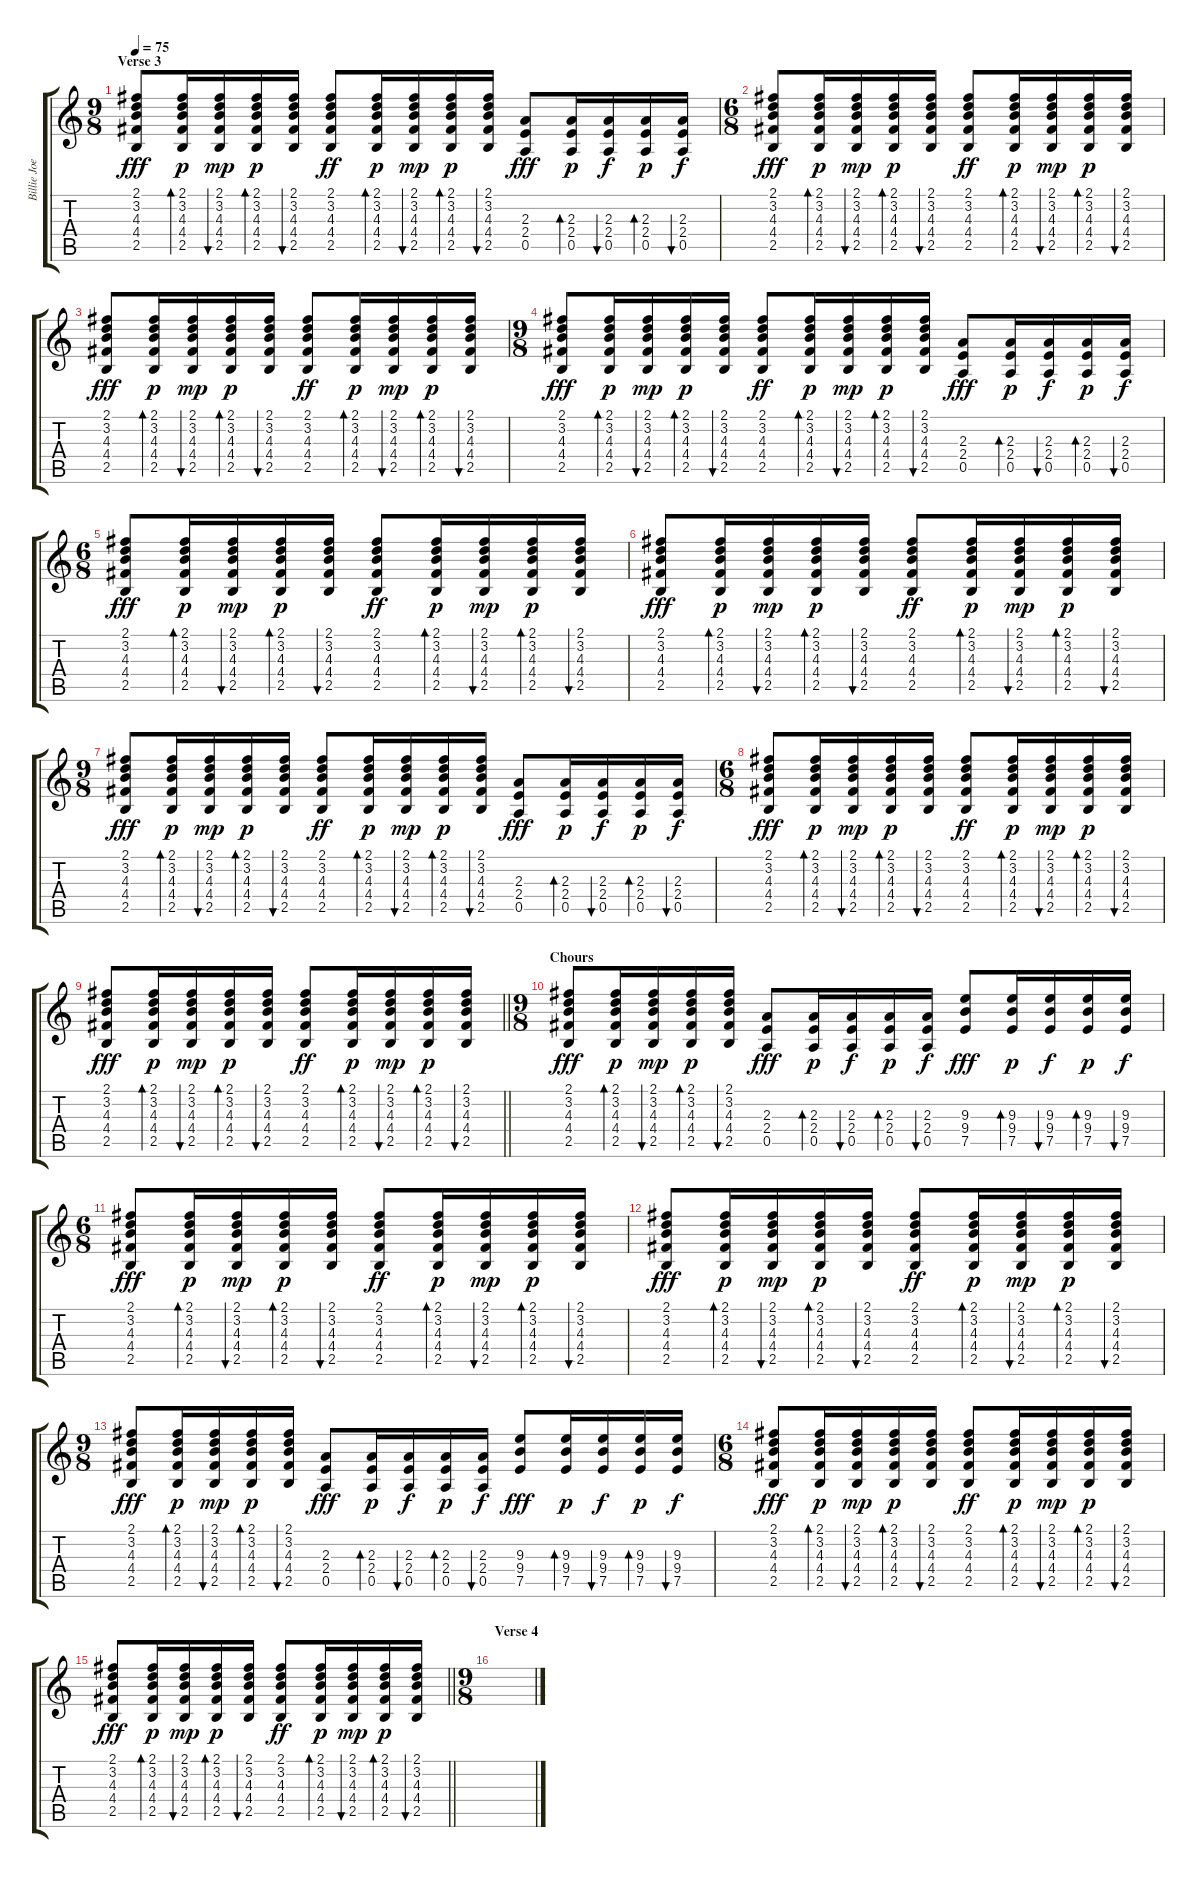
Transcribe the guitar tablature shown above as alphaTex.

\track ("Billie Joe Armstrong - Lead guitar" "Billie Joe") {instrument acousticguitarsteel}
\staff {score tabs}
\tuning (E4 B3 G3 D3 A2 E2) {hide}
\ts (9 8)
\section ("" "Verse 3")
\tempo 75
\clef g2
\ks c
(2.1 3.2 4.3 4.4 2.5).8{dy fff} (2.1 3.2 4.3 4.4 2.5).16{bd 60 dy p} (2.1 3.2 4.3 4.4 2.5).16{bu 60 dy mp} (2.1 3.2 4.3 4.4 2.5).16{bd 60 dy p} (2.1 3.2 4.3 4.4 2.5).16{bu 60} (2.1 3.2 4.3 4.4 2.5).8{dy ff} (2.1 3.2 4.3 4.4 2.5).16{bd 60 dy p} (2.1 3.2 4.3 4.4 2.5).16{bu 60 dy mp} (2.1 3.2 4.3 4.4 2.5).16{bd 60 dy p} (2.1 3.2 4.3 4.4 2.5).16{bu 60} (2.3 2.4 0.5).8{dy fff} (2.3 2.4 0.5).16{bd 60 dy p} (2.3 2.4 0.5).16{bu 60 dy f} (2.3 2.4 0.5).16{bd 60 dy p} (2.3 2.4 0.5).16{bu 60 dy f} |
\ts (6 8)
(2.1 3.2 4.3 4.4 2.5).8{dy fff} (2.1 3.2 4.3 4.4 2.5).16{bd 60 dy p} (2.1 3.2 4.3 4.4 2.5).16{bu 60 dy mp} (2.1 3.2 4.3 4.4 2.5).16{bd 60 dy p} (2.1 3.2 4.3 4.4 2.5).16{bu 60} (2.1 3.2 4.3 4.4 2.5).8{dy ff} (2.1 3.2 4.3 4.4 2.5).16{bd 60 dy p} (2.1 3.2 4.3 4.4 2.5).16{bu 60 dy mp} (2.1 3.2 4.3 4.4 2.5).16{bd 60 dy p} (2.1 3.2 4.3 4.4 2.5).16{bu 60} |
(2.1 3.2 4.3 4.4 2.5).8{dy fff} (2.1 3.2 4.3 4.4 2.5).16{bd 60 dy p} (2.1 3.2 4.3 4.4 2.5).16{bu 60 dy mp} (2.1 3.2 4.3 4.4 2.5).16{bd 60 dy p} (2.1 3.2 4.3 4.4 2.5).16{bu 60} (2.1 3.2 4.3 4.4 2.5).8{dy ff} (2.1 3.2 4.3 4.4 2.5).16{bd 60 dy p} (2.1 3.2 4.3 4.4 2.5).16{bu 60 dy mp} (2.1 3.2 4.3 4.4 2.5).16{bd 60 dy p} (2.1 3.2 4.3 4.4 2.5).16{bu 60} |
\ts (9 8)
(2.1 3.2 4.3 4.4 2.5).8{dy fff} (2.1 3.2 4.3 4.4 2.5).16{bd 60 dy p} (2.1 3.2 4.3 4.4 2.5).16{bu 60 dy mp} (2.1 3.2 4.3 4.4 2.5).16{bd 60 dy p} (2.1 3.2 4.3 4.4 2.5).16{bu 60} (2.1 3.2 4.3 4.4 2.5).8{dy ff} (2.1 3.2 4.3 4.4 2.5).16{bd 60 dy p} (2.1 3.2 4.3 4.4 2.5).16{bu 60 dy mp} (2.1 3.2 4.3 4.4 2.5).16{bd 60 dy p} (2.1 3.2 4.3 4.4 2.5).16{bu 60} (2.3 2.4 0.5).8{dy fff} (2.3 2.4 0.5).16{bd 60 dy p} (2.3 2.4 0.5).16{bu 60 dy f} (2.3 2.4 0.5).16{bd 60 dy p} (2.3 2.4 0.5).16{bu 60 dy f} |
\ts (6 8)
(2.1 3.2 4.3 4.4 2.5).8{dy fff} (2.1 3.2 4.3 4.4 2.5).16{bd 60 dy p} (2.1 3.2 4.3 4.4 2.5).16{bu 60 dy mp} (2.1 3.2 4.3 4.4 2.5).16{bd 60 dy p} (2.1 3.2 4.3 4.4 2.5).16{bu 60} (2.1 3.2 4.3 4.4 2.5).8{dy ff} (2.1 3.2 4.3 4.4 2.5).16{bd 60 dy p} (2.1 3.2 4.3 4.4 2.5).16{bu 60 dy mp} (2.1 3.2 4.3 4.4 2.5).16{bd 60 dy p} (2.1 3.2 4.3 4.4 2.5).16{bu 60} |
(2.1 3.2 4.3 4.4 2.5).8{dy fff} (2.1 3.2 4.3 4.4 2.5).16{bd 60 dy p} (2.1 3.2 4.3 4.4 2.5).16{bu 60 dy mp} (2.1 3.2 4.3 4.4 2.5).16{bd 60 dy p} (2.1 3.2 4.3 4.4 2.5).16{bu 60} (2.1 3.2 4.3 4.4 2.5).8{dy ff} (2.1 3.2 4.3 4.4 2.5).16{bd 60 dy p} (2.1 3.2 4.3 4.4 2.5).16{bu 60 dy mp} (2.1 3.2 4.3 4.4 2.5).16{bd 60 dy p} (2.1 3.2 4.3 4.4 2.5).16{bu 60} |
\ts (9 8)
(2.1 3.2 4.3 4.4 2.5).8{dy fff} (2.1 3.2 4.3 4.4 2.5).16{bd 60 dy p} (2.1 3.2 4.3 4.4 2.5).16{bu 60 dy mp} (2.1 3.2 4.3 4.4 2.5).16{bd 60 dy p} (2.1 3.2 4.3 4.4 2.5).16{bu 60} (2.1 3.2 4.3 4.4 2.5).8{dy ff} (2.1 3.2 4.3 4.4 2.5).16{bd 60 dy p} (2.1 3.2 4.3 4.4 2.5).16{bu 60 dy mp} (2.1 3.2 4.3 4.4 2.5).16{bd 60 dy p} (2.1 3.2 4.3 4.4 2.5).16{bu 60} (2.3 2.4 0.5).8{dy fff} (2.3 2.4 0.5).16{bd 60 dy p} (2.3 2.4 0.5).16{bu 60 dy f} (2.3 2.4 0.5).16{bd 60 dy p} (2.3 2.4 0.5).16{bu 60 dy f} |
\ts (6 8)
(2.1 3.2 4.3 4.4 2.5).8{dy fff} (2.1 3.2 4.3 4.4 2.5).16{bd 60 dy p} (2.1 3.2 4.3 4.4 2.5).16{bu 60 dy mp} (2.1 3.2 4.3 4.4 2.5).16{bd 60 dy p} (2.1 3.2 4.3 4.4 2.5).16{bu 60} (2.1 3.2 4.3 4.4 2.5).8{dy ff} (2.1 3.2 4.3 4.4 2.5).16{bd 60 dy p} (2.1 3.2 4.3 4.4 2.5).16{bu 60 dy mp} (2.1 3.2 4.3 4.4 2.5).16{bd 60 dy p} (2.1 3.2 4.3 4.4 2.5).16{bu 60} |
\barLineRight lightlight
(2.1 3.2 4.3 4.4 2.5).8{dy fff} (2.1 3.2 4.3 4.4 2.5).16{bd 60 dy p} (2.1 3.2 4.3 4.4 2.5).16{bu 60 dy mp} (2.1 3.2 4.3 4.4 2.5).16{bd 60 dy p} (2.1 3.2 4.3 4.4 2.5).16{bu 60} (2.1 3.2 4.3 4.4 2.5).8{dy ff} (2.1 3.2 4.3 4.4 2.5).16{bd 60 dy p} (2.1 3.2 4.3 4.4 2.5).16{bu 60 dy mp} (2.1 3.2 4.3 4.4 2.5).16{bd 60 dy p} (2.1 3.2 4.3 4.4 2.5).16{bu 60} |
\ts (9 8)
\section ("" "Chours")
(2.1 3.2 4.3 4.4 2.5).8{dy fff} (2.1 3.2 4.3 4.4 2.5).16{bd 60 dy p} (2.1 3.2 4.3 4.4 2.5).16{bu 60 dy mp} (2.1 3.2 4.3 4.4 2.5).16{bd 60 dy p} (2.1 3.2 4.3 4.4 2.5).16{bu 60} (2.3 2.4 0.5).8{dy fff} (2.3 2.4 0.5).16{bd 60 dy p} (2.3 2.4 0.5).16{bu 60 dy f} (2.3 2.4 0.5).16{bd 60 dy p} (2.3 2.4 0.5).16{bu 60 dy f} (9.3 9.4 7.5).8{dy fff} (9.3 9.4 7.5).16{bd 60 dy p} (9.3 9.4 7.5).16{bu 60 dy f} (9.3 9.4 7.5).16{bd 60 dy p} (9.3 9.4 7.5).16{bu 60 dy f} |
\ts (6 8)
(2.1 3.2 4.3 4.4 2.5).8{dy fff} (2.1 3.2 4.3 4.4 2.5).16{bd 60 dy p} (2.1 3.2 4.3 4.4 2.5).16{bu 60 dy mp} (2.1 3.2 4.3 4.4 2.5).16{bd 60 dy p} (2.1 3.2 4.3 4.4 2.5).16{bu 60} (2.1 3.2 4.3 4.4 2.5).8{dy ff} (2.1 3.2 4.3 4.4 2.5).16{bd 60 dy p} (2.1 3.2 4.3 4.4 2.5).16{bu 60 dy mp} (2.1 3.2 4.3 4.4 2.5).16{bd 60 dy p} (2.1 3.2 4.3 4.4 2.5).16{bu 60} |
(2.1 3.2 4.3 4.4 2.5).8{dy fff} (2.1 3.2 4.3 4.4 2.5).16{bd 60 dy p} (2.1 3.2 4.3 4.4 2.5).16{bu 60 dy mp} (2.1 3.2 4.3 4.4 2.5).16{bd 60 dy p} (2.1 3.2 4.3 4.4 2.5).16{bu 60} (2.1 3.2 4.3 4.4 2.5).8{dy ff} (2.1 3.2 4.3 4.4 2.5).16{bd 60 dy p} (2.1 3.2 4.3 4.4 2.5).16{bu 60 dy mp} (2.1 3.2 4.3 4.4 2.5).16{bd 60 dy p} (2.1 3.2 4.3 4.4 2.5).16{bu 60} |
\ts (9 8)
(2.1 3.2 4.3 4.4 2.5).8{dy fff} (2.1 3.2 4.3 4.4 2.5).16{bd 60 dy p} (2.1 3.2 4.3 4.4 2.5).16{bu 60 dy mp} (2.1 3.2 4.3 4.4 2.5).16{bd 60 dy p} (2.1 3.2 4.3 4.4 2.5).16{bu 60} (2.3 2.4 0.5).8{dy fff} (2.3 2.4 0.5).16{bd 60 dy p} (2.3 2.4 0.5).16{bu 60 dy f} (2.3 2.4 0.5).16{bd 60 dy p} (2.3 2.4 0.5).16{bu 60 dy f} (9.3 9.4 7.5).8{dy fff} (9.3 9.4 7.5).16{bd 60 dy p} (9.3 9.4 7.5).16{bu 60 dy f} (9.3 9.4 7.5).16{bd 60 dy p} (9.3 9.4 7.5).16{bu 60 dy f} |
\ts (6 8)
(2.1 3.2 4.3 4.4 2.5).8{dy fff} (2.1 3.2 4.3 4.4 2.5).16{bd 60 dy p} (2.1 3.2 4.3 4.4 2.5).16{bu 60 dy mp} (2.1 3.2 4.3 4.4 2.5).16{bd 60 dy p} (2.1 3.2 4.3 4.4 2.5).16{bu 60} (2.1 3.2 4.3 4.4 2.5).8{dy ff} (2.1 3.2 4.3 4.4 2.5).16{bd 60 dy p} (2.1 3.2 4.3 4.4 2.5).16{bu 60 dy mp} (2.1 3.2 4.3 4.4 2.5).16{bd 60 dy p} (2.1 3.2 4.3 4.4 2.5).16{bu 60} |
\barLineRight lightlight
(2.1 3.2 4.3 4.4 2.5).8{dy fff} (2.1 3.2 4.3 4.4 2.5).16{bd 60 dy p} (2.1 3.2 4.3 4.4 2.5).16{bu 60 dy mp} (2.1 3.2 4.3 4.4 2.5).16{bd 60 dy p} (2.1 3.2 4.3 4.4 2.5).16{bu 60} (2.1 3.2 4.3 4.4 2.5).8{dy ff} (2.1 3.2 4.3 4.4 2.5).16{bd 60 dy p} (2.1 3.2 4.3 4.4 2.5).16{bu 60 dy mp} (2.1 3.2 4.3 4.4 2.5).16{bd 60 dy p} (2.1 3.2 4.3 4.4 2.5).16{bu 60} |
\ts (9 8)
\section ("" "Verse 4")
